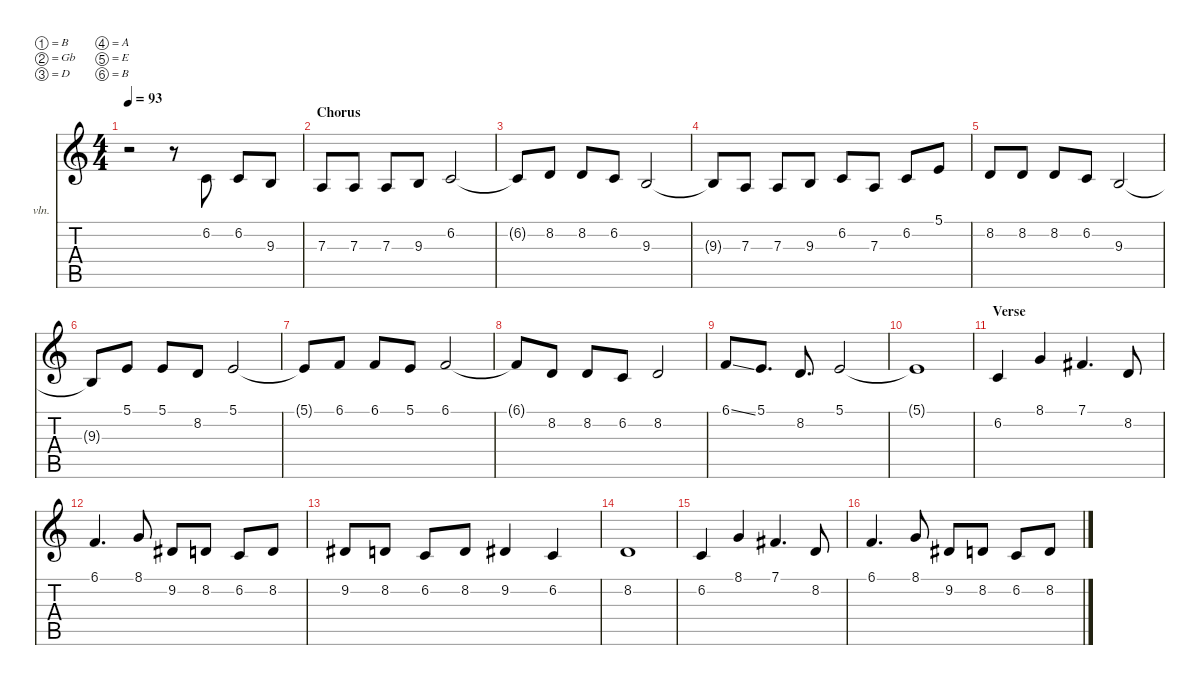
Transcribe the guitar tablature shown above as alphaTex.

\defaultSystemsLayout 4
\hideDynamics
\bracketExtendMode nobrackets
\firstSystemTrackNameOrientation horizontal
\otherSystemsTrackNameOrientation horizontal
\track ("Vocals" "vln.") {instrument synthstrings1}
\staff {score tabs}
\tuning (B3 Gb3 D3 A2 E2 B1)
\ts (4 4)
\scale
1.03043
\tempo 93
\accidentals auto
\clef g2
\ottava regular
\simile none
\ks c
r.2{dy f beam Down} r.8{beam Down} 6.2.8{beam Up} 6.2.8{beam Up} 9.3.8{beam Up} |
\section ("" "Chorus")
\scale
1.09129 7.3.8{beam Up} 7.3.8{beam Up} 7.3.8{beam Up} 9.3.8{beam Up} 6.2.2{beam Up} |
\scale
0.969568 6.2{t}.8{beam Up} 8.2.8{beam Up} 8.2.8{beam Up} 6.2.8{beam Up} 9.3.2{beam Up} |
\scale
0.969568 9.3{t}.8{beam Up} 7.3.8{beam Up} 7.3.8{beam Up} 9.3.8{beam Up} 6.2.8{beam Up} 7.3.8{beam Up} 6.2.8{beam Up} 5.1.8{beam Up} |
\scale
0.969568 8.2.8{beam Up} 8.2.8{beam Up} 8.2.8{beam Up} 6.2.8{beam Up} 9.3.2{beam Up} |
\scale
1.09129 9.3{t}.8{beam Up} 5.1.8{beam Up} 5.1.8{beam Up} 8.2.8{beam Up} 5.1.2{beam Up} |
\scale
0.969568 5.1{t}.8{beam Up} 6.1.8{beam Up} 6.1.8{beam Up} 5.1.8{beam Up} 6.1.2{beam Up} |
\scale
0.969568 6.1{t}.8{beam Up} 8.2.8{beam Up} 8.2.8{beam Up} 6.2.8{beam Up} 8.2.2{beam Up} |
\scale
0.969568 6.1{ss}.8{beam Up} 5.1.8{d beam Up} 8.2.8{d beam Up} 5.1.2{beam Up} |
\scale
1.11235 5.1{t}.1{beam Up} |
\section ("" "Verse")
\scale
0.990621 6.2.4{beam Up} 8.1.4{beam Up} 7.1{acc #}.4{d beam Up} 8.2.8{beam Up} |
\scale
0.948516 6.1.4{d beam Up} 8.1.8{beam Up} 9.2{acc #}.8{beam Up} 8.2.8{beam Up} 6.2.8{beam Up} 8.2.8{beam Up} |
\scale
0.948516 9.2{acc #}.8{beam Up} 8.2.8{beam Up} 6.2.8{beam Up} 8.2.8{beam Up} 9.2{acc #}.4{beam Up} 6.2.4{beam Up} |
\scale
1.11235 8.2.1{beam Up} |
\scale
0.990621 6.2.4{beam Up} 8.1.4{beam Up} 7.1{acc #}.4{d beam Up} 8.2.8{beam Up} |
\scale
0.948516 6.1.4{d beam Up} 8.1.8{beam Up} 9.2{acc #}.8{beam Up} 8.2.8{beam Up} 6.2.8{beam Up} 8.2.8{beam Up}
